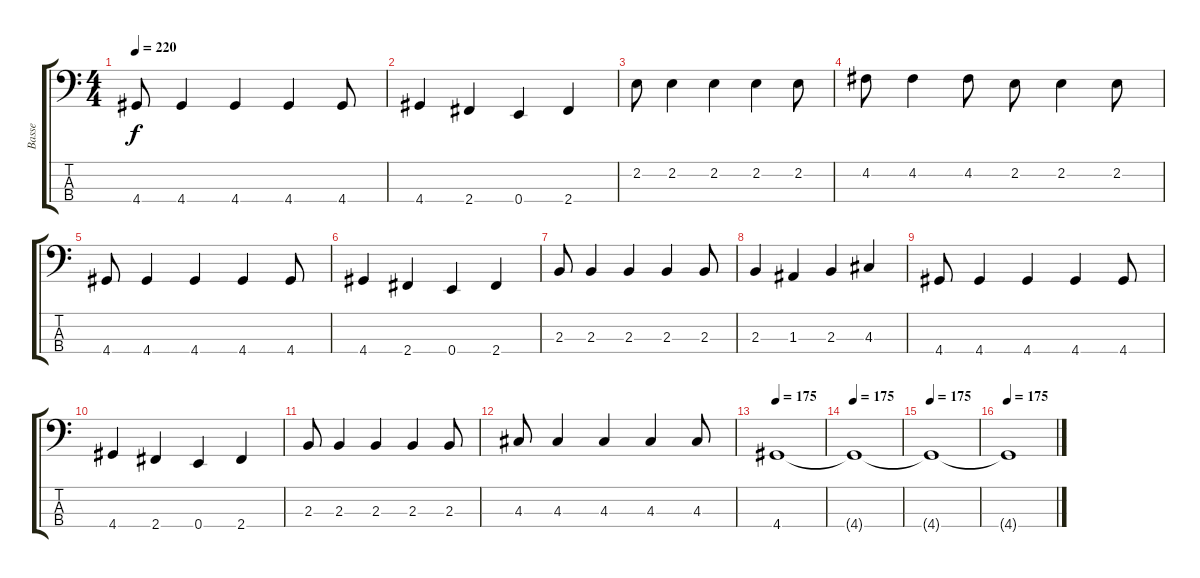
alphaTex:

\track ("Basse" "Basse") {instrument electricbassfinger}
\staff {score tabs}
\tuning (G2 D2 A1 E1) {hide}
\ts (4 4)
\tempo 220
\clef f4
\ks c
4.4.8{dy f} 4.4.4 4.4.4 4.4.4 4.4.8 |
4.4.4 2.4.4 0.4.4 2.4.4 |
2.2.8 2.2.4 2.2.4 2.2.4 2.2.8 |
4.2.8 4.2.4 4.2.8 2.2.8 2.2.4 2.2.8 |
4.4.8 4.4.4 4.4.4 4.4.4 4.4.8 |
4.4.4 2.4.4 0.4.4 2.4.4 |
2.3.8 2.3.4 2.3.4 2.3.4 2.3.8 |
2.3.4 1.3.4 2.3.4 4.3.4 |
4.4.8 4.4.4 4.4.4 4.4.4 4.4.8 |
4.4.4 2.4.4 0.4.4 2.4.4 |
2.3.8 2.3.4 2.3.4 2.3.4 2.3.8 |
4.3.8 4.3.4 4.3.4 4.3.4 4.3.8 |
\tempo 180
\tempo 175
4.4.1{volume 0} |
\tempo 175
4.4{t}.1 |
\tempo 175
4.4{t}.1 |
\tempo 175
4.4{t}.1
